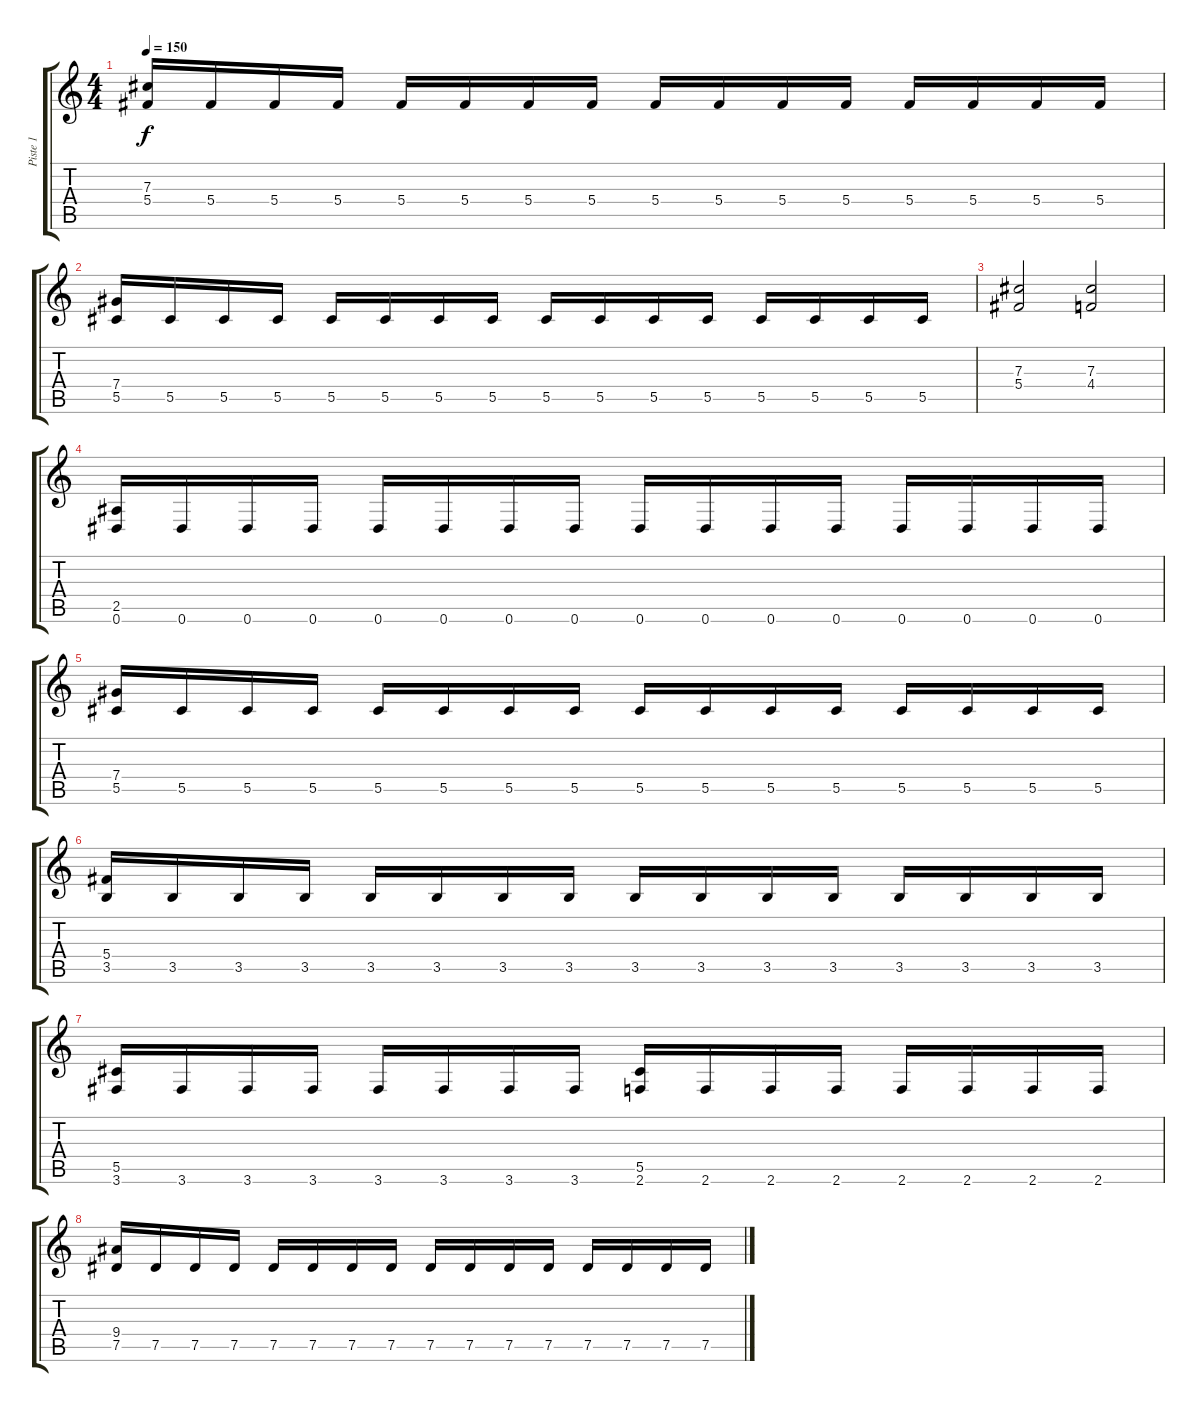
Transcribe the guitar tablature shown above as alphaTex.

\track ("Piste 1" "Piste 1") {instrument distortionguitar}
\staff {score tabs}
\tuning (Eb4 Bb3 Gb3 Db3 Ab2 Eb2) {hide}
\ts (4 4)
\tempo 150
\clef g2
\ks c
(7.3 5.4).16{dy f} 5.4.16 5.4.16 5.4.16 5.4.16 5.4.16 5.4.16 5.4.16 5.4.16 5.4.16 5.4.16 5.4.16 5.4.16 5.4.16 5.4.16 5.4.16 |
(7.4 5.5).16 5.5.16 5.5.16 5.5.16 5.5.16 5.5.16 5.5.16 5.5.16 5.5.16 5.5.16 5.5.16 5.5.16 5.5.16 5.5.16 5.5.16 5.5.16 |
(7.3 5.4).2 (7.3 4.4).2 |
(2.5 0.6).16 0.6.16 0.6.16 0.6.16 0.6.16 0.6.16 0.6.16 0.6.16 0.6.16 0.6.16 0.6.16 0.6.16 0.6.16 0.6.16 0.6.16 0.6.16 |
(7.4 5.5).16 5.5.16 5.5.16 5.5.16 5.5.16 5.5.16 5.5.16 5.5.16 5.5.16 5.5.16 5.5.16 5.5.16 5.5.16 5.5.16 5.5.16 5.5.16 |
(5.4 3.5).16 3.5.16 3.5.16 3.5.16 3.5.16 3.5.16 3.5.16 3.5.16 3.5.16 3.5.16 3.5.16 3.5.16 3.5.16 3.5.16 3.5.16 3.5.16 |
(5.5 3.6).16 3.6.16 3.6.16 3.6.16 3.6.16 3.6.16 3.6.16 3.6.16 (5.5 2.6).16 2.6.16 2.6.16 2.6.16 2.6.16 2.6.16 2.6.16 2.6.16 |
(9.4 7.5).16 7.5.16 7.5.16 7.5.16 7.5.16 7.5.16 7.5.16 7.5.16 7.5.16 7.5.16 7.5.16 7.5.16 7.5.16 7.5.16 7.5.16 7.5.16
